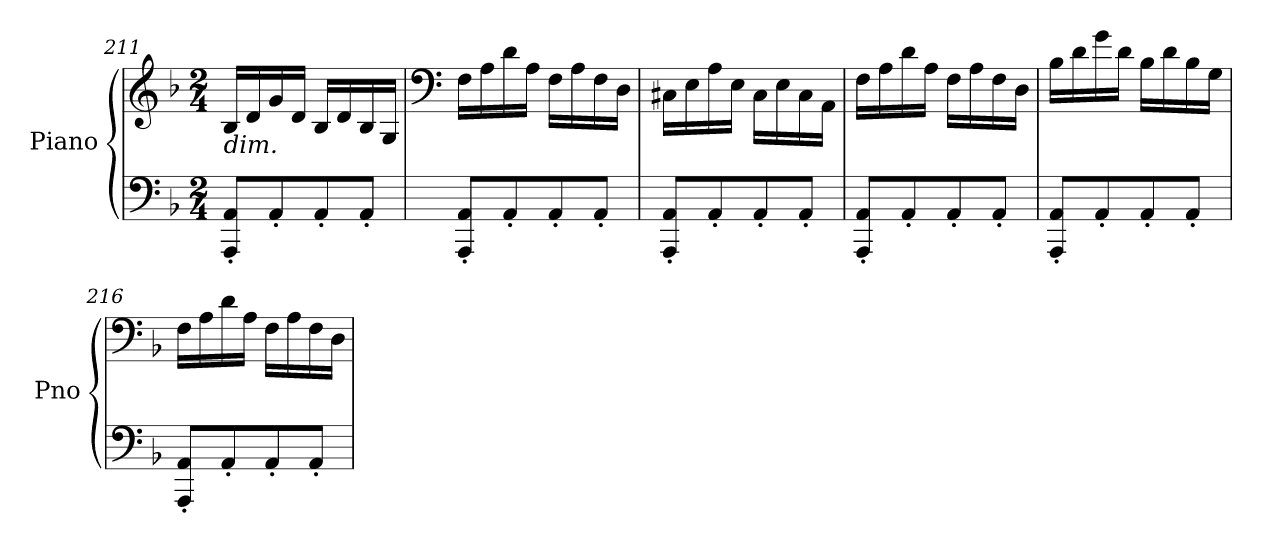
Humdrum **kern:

**kern	**kern
*part1	*part1
*staff2	*staff1
*I"Piano	*
*I'Pno	*
*clefF4	*clefG2
*k[b-]	*k[b-]
*M2/4	*M2/4
=211	=211
!	!LO:TX:b:i:t=dim.
8AAA/' 8AA/'L	16B-/LL
.	16d/
8AA'/	16g/
.	16d/JJ
8AA'/	16B-/LL
.	16d/
8AA'/J	16B-/
.	16G/JJ
=212	=212
*	*clefF4
8AAA/' 8AA/'L	16F\LL
.	16A\
8AA'/	16d\
.	16A\JJ
8AA'/	16F\LL
.	16A\
8AA'/J	16F\
.	16D\JJ
=213	=213
8AAA/' 8AA/'L	16C#X\LL
.	16E\
8AA'/	16A\
.	16E\JJ
8AA'/	16C#\LL
.	16E\
8AA'/J	16C#\
.	16AA\JJ
!!LO:PB:g=z
=214	=214
8AAA/' 8AA/'L	16F\LL
.	16A\
8AA'/	16d\
.	16A\JJ
8AA'/	16F\LL
.	16A\
8AA'/J	16F\
.	16D\JJ
=215	=215
8AAA/' 8AA/'L	16B-\LL
.	16d\
8AA'/	16g\
.	16d\JJ
8AA'/	16B-\LL
.	16d\
8AA'/J	16B-\
.	16G\JJ
=216	=216
8AAA/' 8AA/'L	16F\LL
.	16A\
8AA'/	16d\
.	16A\JJ
8AA'/	16F\LL
.	16A\
8AA'/J	16F\
.	16D\JJ
=	=
*-	*-
